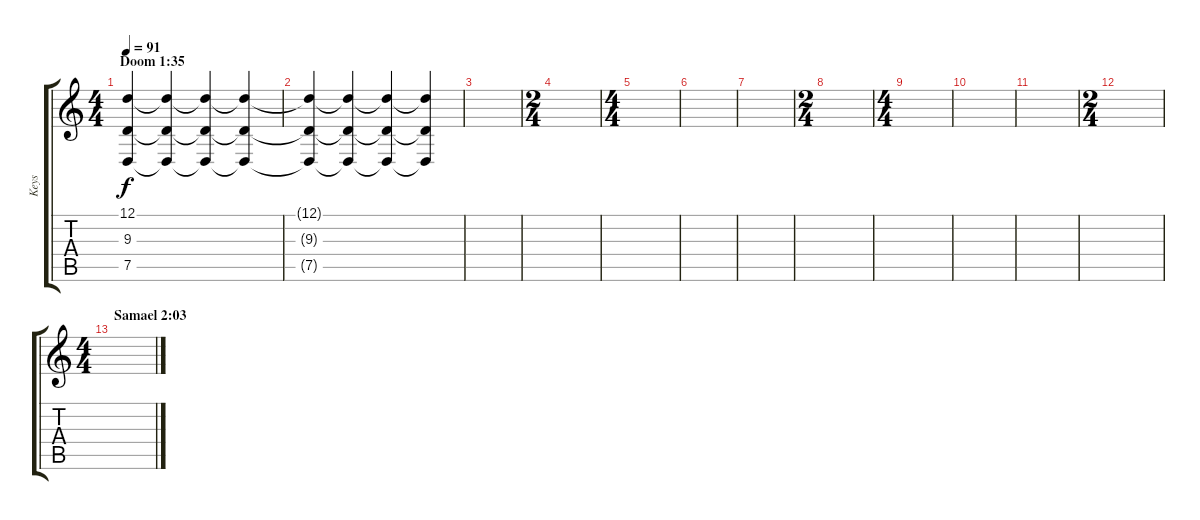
\track ("Keys" "Keys") {instrument stringensemble1}
\staff {score tabs}
\tuning (D4 A3 F3 C3 G2 D2) {hide}
\ts (4 4)
\section ("" "Doom 1:35")
\tempo 91
\clef g2
\ks c
(12.1 9.3 7.5).4{dy f volume 5} (12.1{t} 9.3{t} 7.5{t}).4 (12.1{t} 9.3{t} 7.5{t}).4 (12.1{t} 9.3{t} 7.5{t}).4 |
(12.1{t} 9.3{t} 7.5{t}).4 (12.1{t} 9.3{t} 7.5{t}).4 (12.1{t} 9.3{t} 7.5{t}).4 (12.1{t} 9.3{t} 7.5{t}).4 |
|
\ts (2 4)
|
\ts (4 4)
|
|
|
\ts (2 4)
|
\ts (4 4)
|
|
|
\ts (2 4)
|
\ts (4 4)
\section ("" "Samael 2:03")
